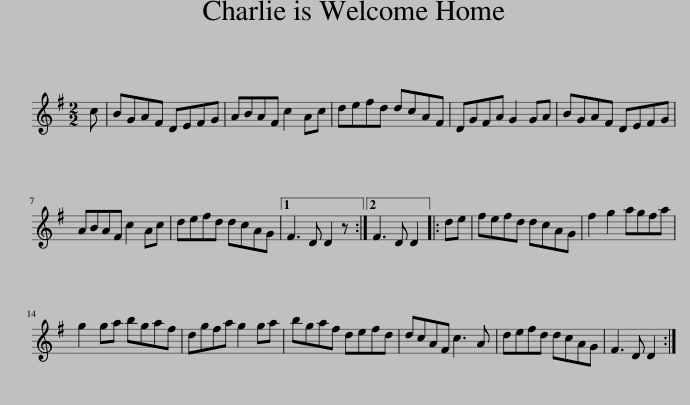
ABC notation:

X:1
L:1/8
M:2/2
I:linebreak $
K:G
V:1 treble
V:1
 c | BGAF DEFG | ABAF c2 Ac | defd dcAF | DGFA G2 GA | %5
 BGAF DEFG |$ ABAF c2 Ac | defd dcAG |1 F3 D D2 z :|2 F3 D D2 |: %10
 de | fefd dcAG | f2 g2 agfa |$ g2 ga bgaf | dgfa g2 ga | %15
 bgaf defd | dcAF c3 A | defd dcAG | F3 D D2 :| %19
